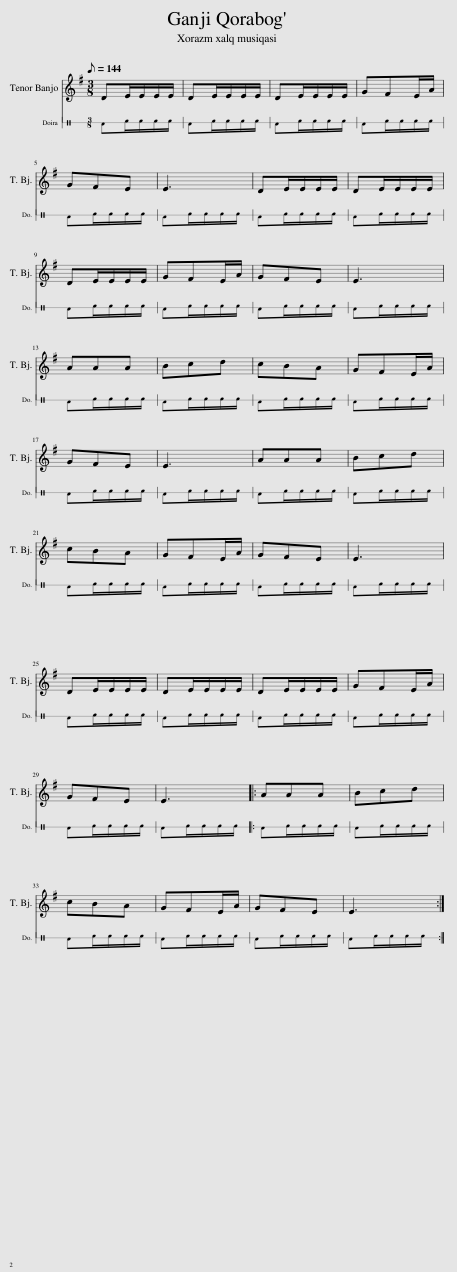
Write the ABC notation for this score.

X:1
%%score 1 2
L:1/8
Q:1/8=144
M:3/8
I:linebreak $
K:G
V:1 treble
V:2 perc stafflines=1
K:none
V:1
 DE/E/E/E/ | DE/E/E/E/ | DE/E/E/E/ | GFE/A/ |$ GFE | %5
 E3 | DE/E/E/E/ | DE/E/E/E/ |$ DE/E/E/E/ | GFE/A/ | %10
 GFE | E3 |$ AAA | Bcd | cBA | %15
 GFE/A/ |$ GFE | E3 | AAA | Bcd |$ %20
 cBA | GFE/A/ | GFE | E3 |$ DE/E/E/E/ | %25
 DE/E/E/E/ | DE/E/E/E/ | GFE/A/ |$ GFE | E3 |: %30
 AAA | Bcd |$ cBA | GFE/A/ | GFE | %35
 E3 :| %36
V:2
[K:C] DF/F/F/F/ | DF/F/F/F/ | DF/F/F/F/ | DF/F/F/F/ |$ DF/F/F/F/ | %5
 DF/F/F/F/ | DF/F/F/F/ | DF/F/F/F/ |$ DF/F/F/F/ | DF/F/F/F/ | %10
 DF/F/F/F/ | DF/F/F/F/ |$ DF/F/F/F/ | DF/F/F/F/ | DF/F/F/F/ | %15
 DF/F/F/F/ |$ DF/F/F/F/ | DF/F/F/F/ | DF/F/F/F/ | DF/F/F/F/ |$ %20
 DF/F/F/F/ | DF/F/F/F/ | DF/F/F/F/ | DF/F/F/F/ |$ DF/F/F/F/ | %25
 DF/F/F/F/ | DF/F/F/F/ | DF/F/F/F/ |$ DF/F/F/F/ | DF/F/F/F/ |: %30
 DF/F/F/F/ | DF/F/F/F/ |$ DF/F/F/F/ | DF/F/F/F/ | DF/F/F/F/ | %35
 DF/F/F/F/ :| %36
